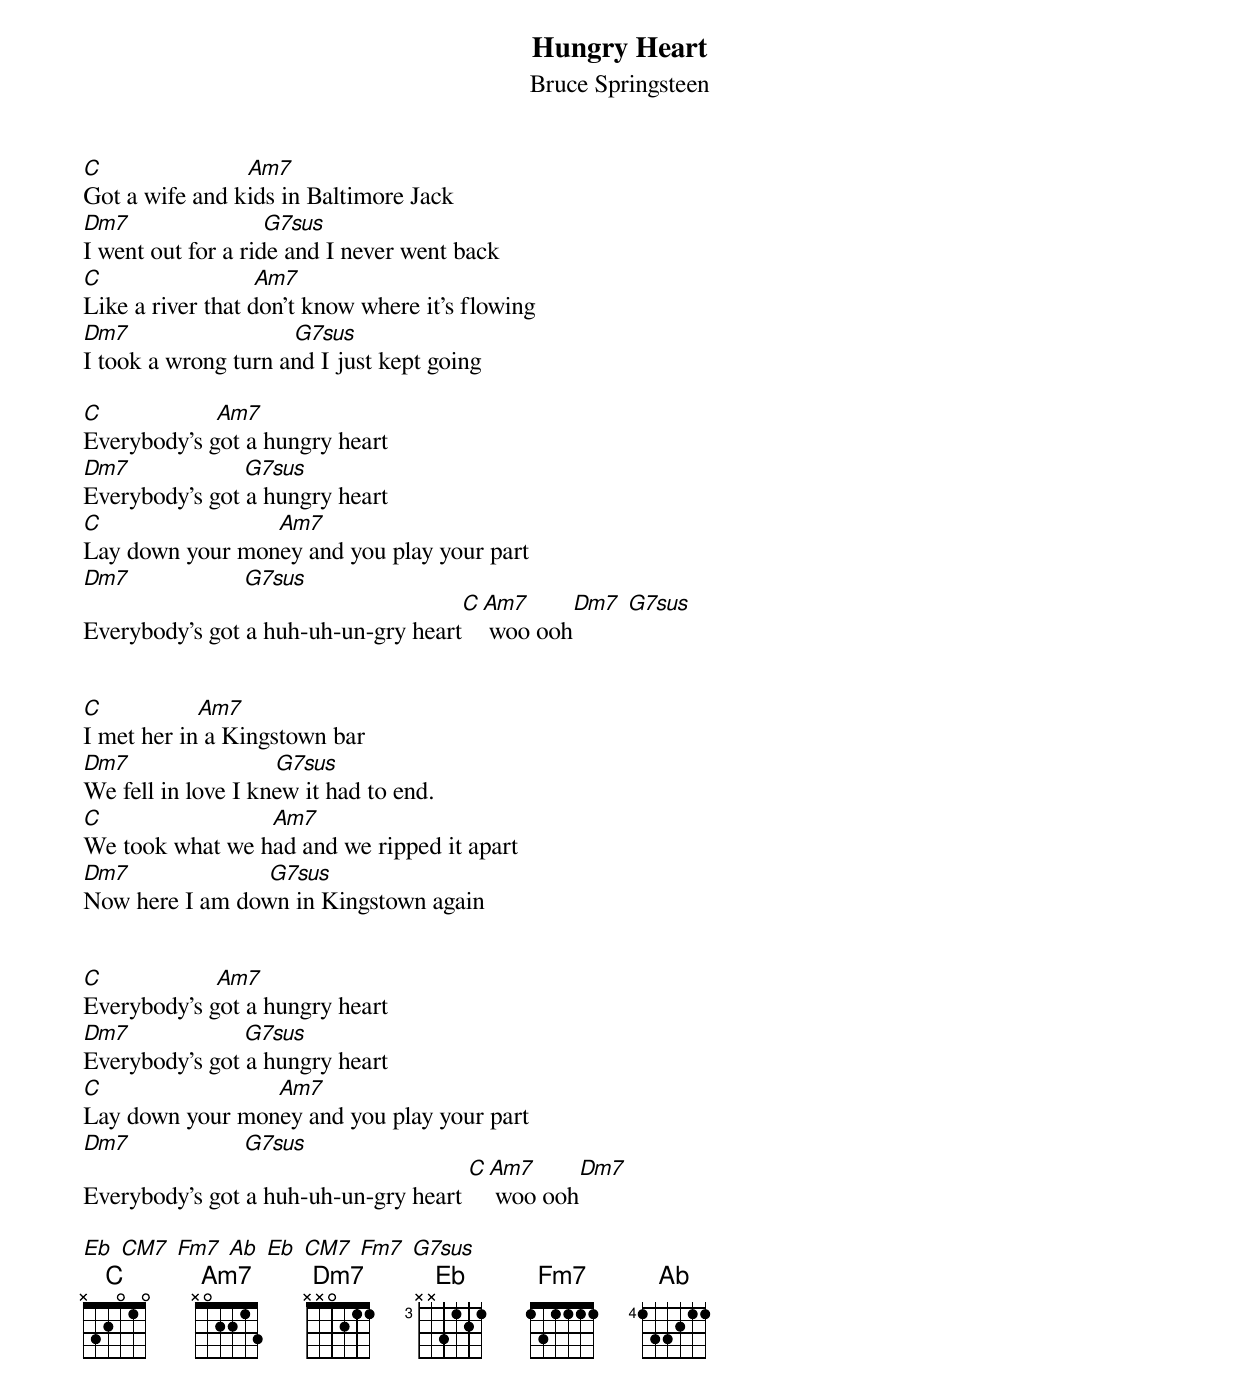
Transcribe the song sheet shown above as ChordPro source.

{title:Hungry Heart}
{subtitle:Bruce Springsteen}


[C]                       [Am7]
Got a wife and kids in Baltimore Jack
[Dm7]                     [G7sus]
I went out for a ride and I never went back
[C]                        [Am7]
Like a river that don't know where it's flowing
[Dm7]                          [G7sus]
I took a wrong turn and I just kept going

[C]                  [Am7]
Everybody's got a hungry heart
[Dm7]                  [G7sus]
Everybody's got a hungry heart
[C]                            [Am7]
Lay down your money and you play your part
[Dm7]                  [G7sus]
Everybody's got a huh-uh-un-gry heart[C][Am7] woo ooh[Dm7] [G7sus]


[C]               [Am7]
I met her in a Kingstown bar
[Dm7]                       [G7sus]
We fell in love I knew it had to end.
[C]                           [Am7]
We took what we had and we ripped it apart
[Dm7]                      [G7sus]
Now here I am down in Kingstown again


[C]                  [Am7]
Everybody's got a hungry heart
[Dm7]                  [G7sus]
Everybody's got a hungry heart
[C]                            [Am7]
Lay down your money and you play your part
[Dm7]                  [G7sus]
Everybody's got a huh-uh-un-gry heart [C][Am7] woo ooh[Dm7]

[Eb] [CM7] [Fm7] [Ab] [Eb] [CM7] [Fm7] [G7sus]
